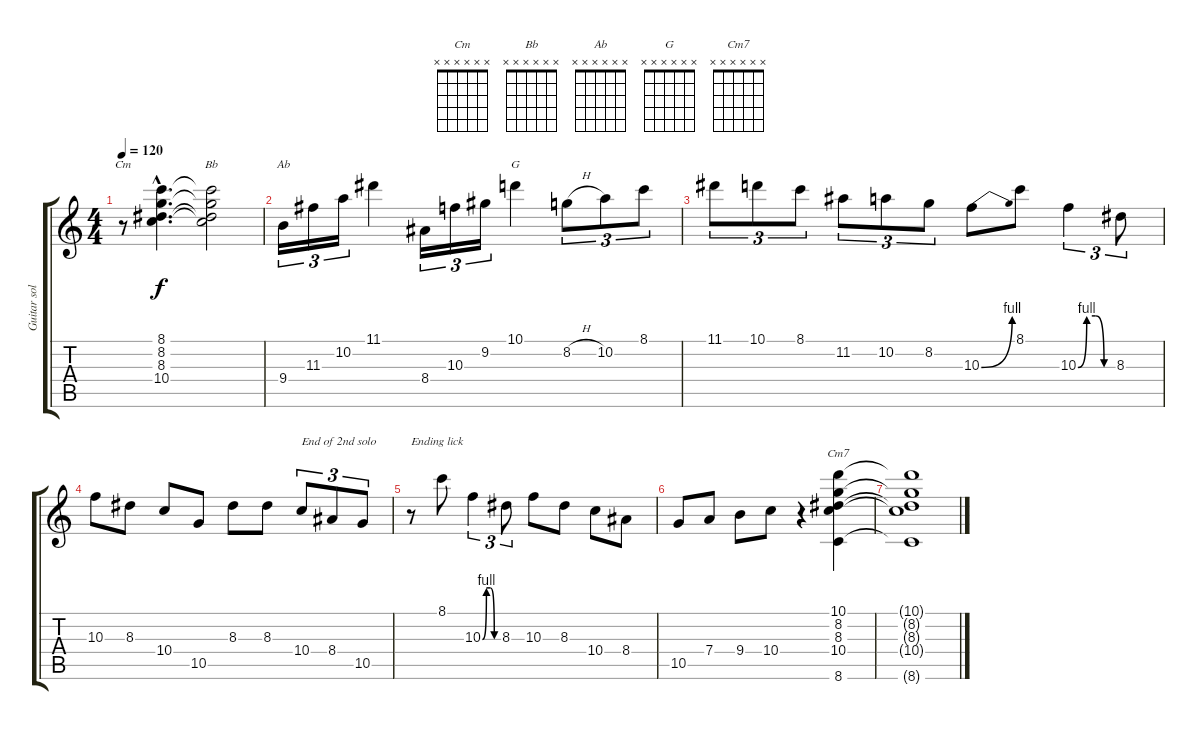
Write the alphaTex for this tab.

\track ("Guitar solo" "Guitar sol") {instrument electricguitarjazz}
\staff {score tabs}
\tuning (E4 B3 G3 D3 A2 E2) {hide}
\chord ("Cm" x x x x x x)
\chord ("Bb" x x x x x x)
\chord ("Ab" x x x x x x)
\chord ("G" x x x x x x)
\chord ("Cm7" x x x x x x)
\ts (4 4)
\tempo 120
\clef g2
\ks c
r.8{ch "Cm" dy f} (8.1{hac} 8.2{hac} 8.3{hac} 10.4{hac}).4{d} (8.1{t} 8.2{t} 8.3{t} 10.4{t}).2{ch "Bb"} |
9.4.16{tu (3 2) ch "Ab"} 11.3.16{tu (3 2)} 10.2.16{tu (3 2)} 11.1.4 8.4.16{tu (3 2)} 10.3.16{tu (3 2)} 9.2.16{tu (3 2)} 10.1.4{ch "G"} 8.2{h}.8{tu (3 2)} 10.2.8{tu (3 2)} 8.1.8{tu (3 2)} |
11.1.8{tu (3 2)} 10.1.8{tu (3 2)} 8.1.8{tu (3 2)} 11.2.8{tu (3 2)} 10.2.8{tu (3 2)} 8.2.8{tu (3 2)} 10.3{be (bend 0 0 60 4)}.8 8.1.8 10.3{be (custom 0 0 15 4 30 4 45 0 60 0)}.4{tu (3 2)} 8.3.8{tu (3 2)} |
10.3.8 8.3.8 10.4.8 10.5.8 8.3.8 8.3.8 10.4.8{tu (3 2) txt "End of 2nd solo"} 8.4.8{tu (3 2)} 10.5.8{tu (3 2)} |
r.8{txt "Ending lick"} 8.1.8 10.3{be (custom 0 0 15 4 30 4 45 0 60 0)}.4{tu (3 2)} 8.3.8{tu (3 2)} 10.3.8 8.3.8 10.4.8 8.4.8 |
10.5.8 7.4.8 9.4.8 10.4.8 r.4 (10.1 8.2 8.3 10.4 8.6).4{ch "Cm7"} |
(10.1{t} 8.2{t} 8.3{t} 10.4{t} 8.6{t}).1
